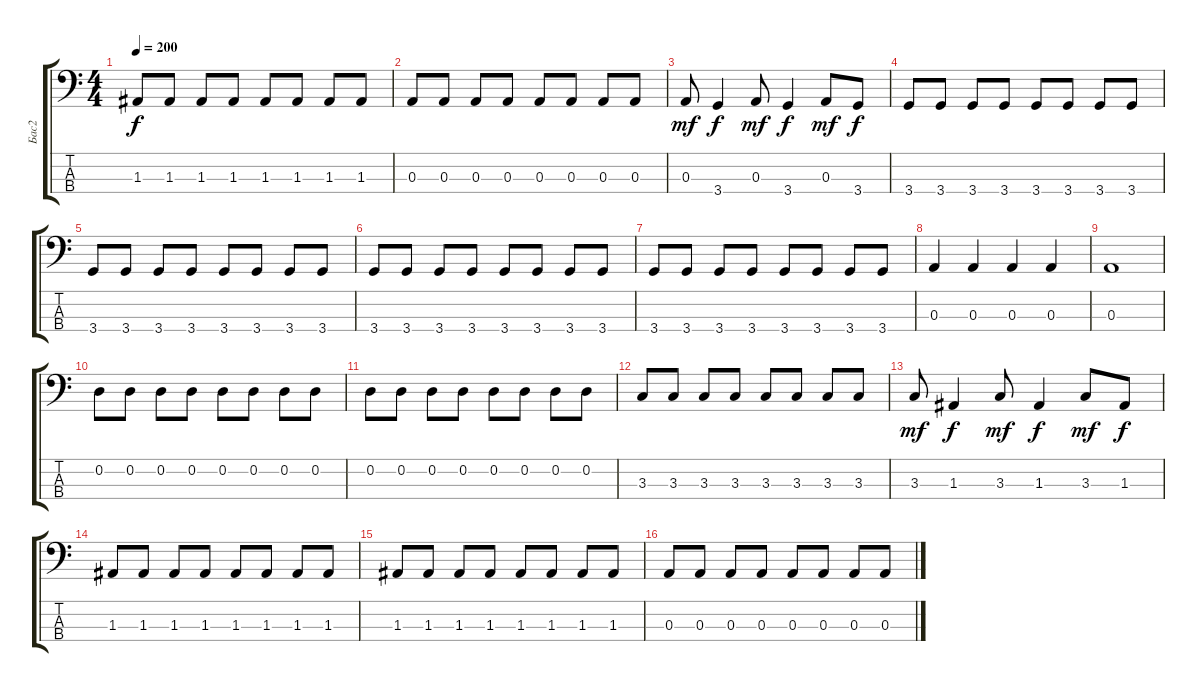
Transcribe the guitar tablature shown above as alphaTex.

\track ("Бас2" "Бас2") {instrument electricbassfinger}
\staff {score tabs}
\tuning (G2 D2 A1 E1) {hide}
\ts (4 4)
\tempo 200
\clef f4
\ks c
1.3.8{dy f} 1.3.8 1.3.8 1.3.8 1.3.8 1.3.8 1.3.8 1.3.8 |
0.3.8 0.3.8 0.3.8 0.3.8 0.3.8 0.3.8 0.3.8 0.3.8 |
0.3.8{dy mf} 3.4.4{dy f} 0.3.8{dy mf} 3.4.4{dy f} 0.3.8{dy mf} 3.4.8{dy f} |
3.4.8 3.4.8 3.4.8 3.4.8 3.4.8 3.4.8 3.4.8 3.4.8 |
3.4.8 3.4.8 3.4.8 3.4.8 3.4.8 3.4.8 3.4.8 3.4.8 |
3.4.8 3.4.8 3.4.8 3.4.8 3.4.8 3.4.8 3.4.8 3.4.8 |
3.4.8 3.4.8 3.4.8 3.4.8 3.4.8 3.4.8 3.4.8 3.4.8 |
0.3.4 0.3.4 0.3.4 0.3.4 |
0.3.1 |
0.2.8 0.2.8 0.2.8 0.2.8 0.2.8 0.2.8 0.2.8 0.2.8 |
0.2.8 0.2.8 0.2.8 0.2.8 0.2.8 0.2.8 0.2.8 0.2.8 |
3.3.8 3.3.8 3.3.8 3.3.8 3.3.8 3.3.8 3.3.8 3.3.8 |
3.3.8{dy mf} 1.3.4{dy f} 3.3.8{dy mf} 1.3.4{dy f} 3.3.8{dy mf} 1.3.8{dy f} |
1.3.8 1.3.8 1.3.8 1.3.8 1.3.8 1.3.8 1.3.8 1.3.8 |
1.3.8 1.3.8 1.3.8 1.3.8 1.3.8 1.3.8 1.3.8 1.3.8 |
0.3.8 0.3.8 0.3.8 0.3.8 0.3.8 0.3.8 0.3.8 0.3.8
